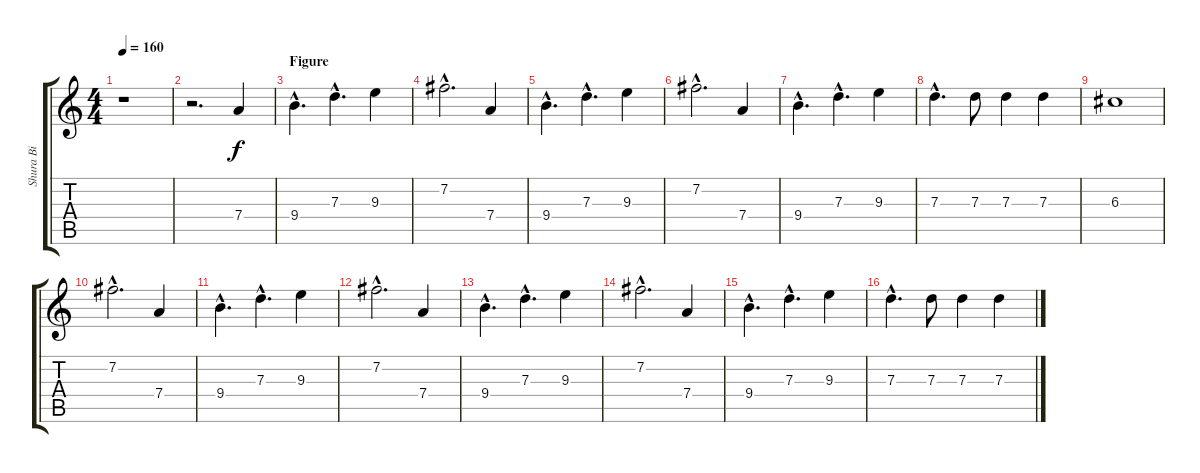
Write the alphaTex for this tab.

\track ("Shura Bi" "Shura Bi") {instrument electricguitarjazz}
\staff {score tabs}
\tuning (E4 B3 G3 D3 A2 E2) {hide}
\ts (4 4)
\tempo 160
\clef g2
\ks c
r.1{dy f} |
r.2{d} 7.4.4 |
\section ("" "Figure")
9.4{hac}.4{d} 7.3{hac}.4{d} 9.3.4 |
7.2{hac}.2{d} 7.4.4 |
9.4{hac}.4{d} 7.3{hac}.4{d} 9.3.4 |
7.2{hac}.2{d} 7.4.4 |
9.4{hac}.4{d} 7.3{hac}.4{d} 9.3.4 |
7.3{hac}.4{d} 7.3.8 7.3.4 7.3.4 |
6.3.1 |
7.2{hac}.2{d} 7.4.4 |
9.4{hac}.4{d} 7.3{hac}.4{d} 9.3.4 |
7.2{hac}.2{d} 7.4.4 |
9.4{hac}.4{d} 7.3{hac}.4{d} 9.3.4 |
7.2{hac}.2{d} 7.4.4 |
9.4{hac}.4{d} 7.3{hac}.4{d} 9.3.4 |
7.3{hac}.4{d} 7.3.8 7.3.4 7.3.4
